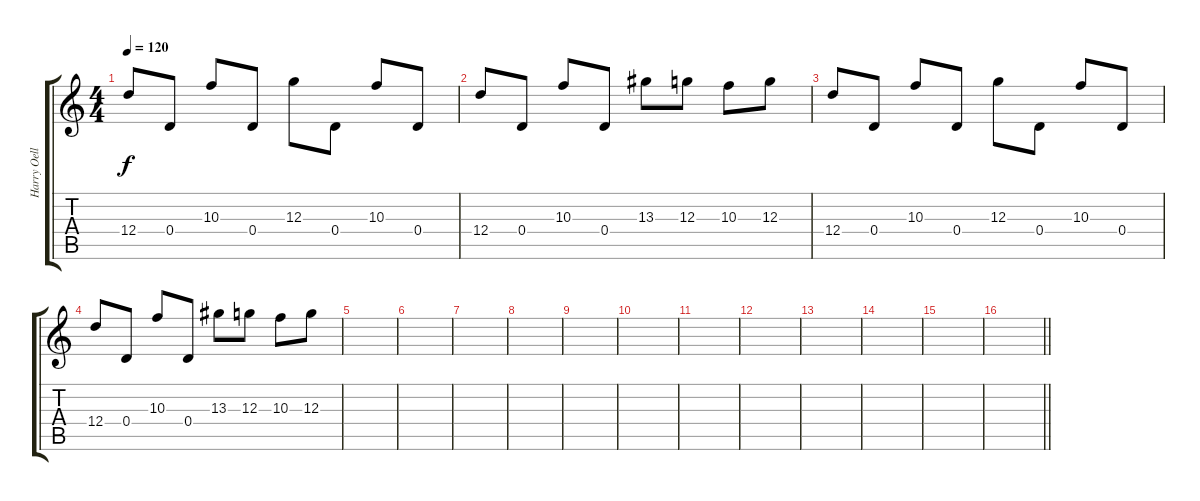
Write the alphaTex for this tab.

\track ("Harry Oellers" "Harry Oell") {instrument acousticguitarsteel}
\staff {score tabs}
\tuning (E4 B3 G3 D3 A2 E2) {hide}
\ts (4 4)
\tempo 120
\clef g2
\ks c
12.4.8{dy f} 0.4.8 10.3.8 0.4.8 12.3.8 0.4.8 10.3.8 0.4.8 |
12.4.8 0.4.8 10.3.8 0.4.8 13.3.8 12.3.8 10.3.8 12.3.8 |
12.4.8 0.4.8 10.3.8 0.4.8 12.3.8 0.4.8 10.3.8 0.4.8 |
12.4.8 0.4.8 10.3.8 0.4.8 13.3.8 12.3.8 10.3.8 12.3.8 |
|
|
|
|
|
|
|
|
|
|
|
\barLineRight lightlight
